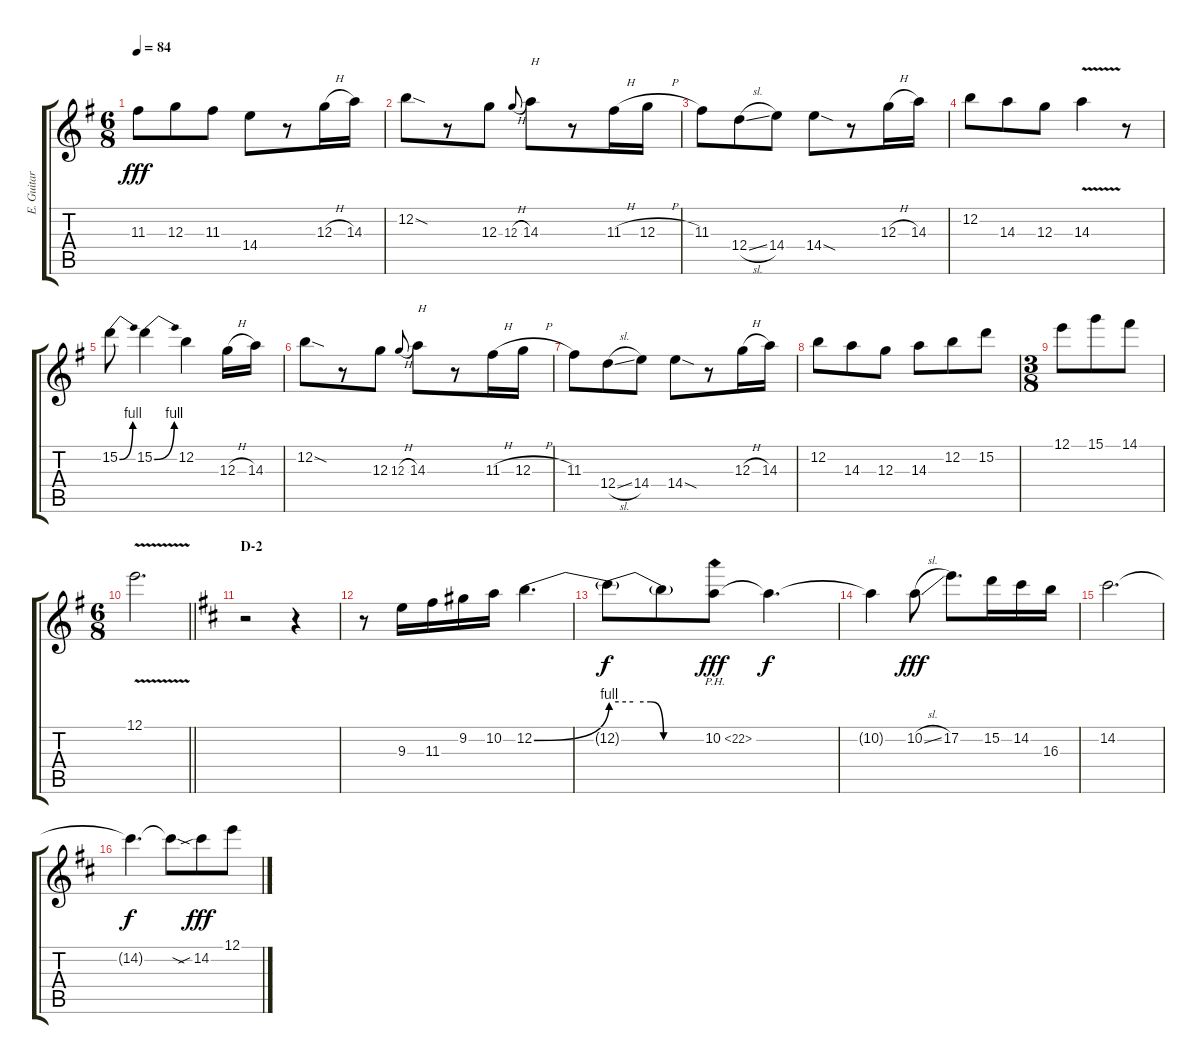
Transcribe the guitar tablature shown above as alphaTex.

\track ("E. Guitar I" "E. Guitar ") {instrument overdrivenguitar}
\staff {score tabs}
\tuning (E4 B3 G3 D3 A2 E2) {hide}
\ts (6 8)
\tempo 84
\clef g2
\ks g
11.3.8{dy fff} 12.3.8 11.3.8 14.4.8 r.8 12.3{h}.16 14.3.16 |
12.2{sod}.8 r.8 12.3.8 12.3{h}.8{gr onbeat} 14.3.8{txt "H"} r.8 11.3{h}.16 12.3{h}.16 |
11.3.8 12.4{sl}.8 14.4.8 14.4{sod}.8 r.8 12.3{h}.16 14.3.16 |
12.2.8 14.3.8 12.3.8 14.3{v}.4 r.8 |
15.2{be (bend 0 0 60 4)}.8 15.2{be (bend 0 0 60 4)}.4 12.2.4 12.3{h}.16 14.3.16 |
12.2{sod}.8 r.8 12.3.8 12.3{h}.8{gr onbeat} 14.3.8{txt "H"} r.8 11.3{h}.16 12.3{h}.16 |
11.3.8 12.4{sl}.8 14.4.8 14.4{sod}.8 r.8 12.3{h}.16 14.3.16 |
12.2.8 14.3.8 12.3.8 14.3.8 12.2.8 15.2.8 |
\ts (3 8)
12.1.8 15.1.8 14.1.8 |
\ts (6 8)
\barLineRight lightlight
12.1{v}.2{d} |
\section ("" "D-2")
\ks d
r.2 r.4 |
r.8 9.3.16 11.3.16 9.2.16 10.2.16 12.2{be (bend 0 0 60 4)}.4{d} |
12.2{be (custom 0 4 15 4 26 4 34 0 60 0) t}.8{dy f} 12.2{t}.8 10.2{ph 12}.8{dy fff} 10.2{t}.4{d dy f} |
10.2{t}.4 10.2{sl}.8{dy fff} 17.2.8{d} 15.2.16 14.2.16 16.3.16 |
14.2.2{d} |
14.2{t}.4{d dy f} 14.2{sod t}.8 14.2{sib}.8{dy fff} 12.1.8
